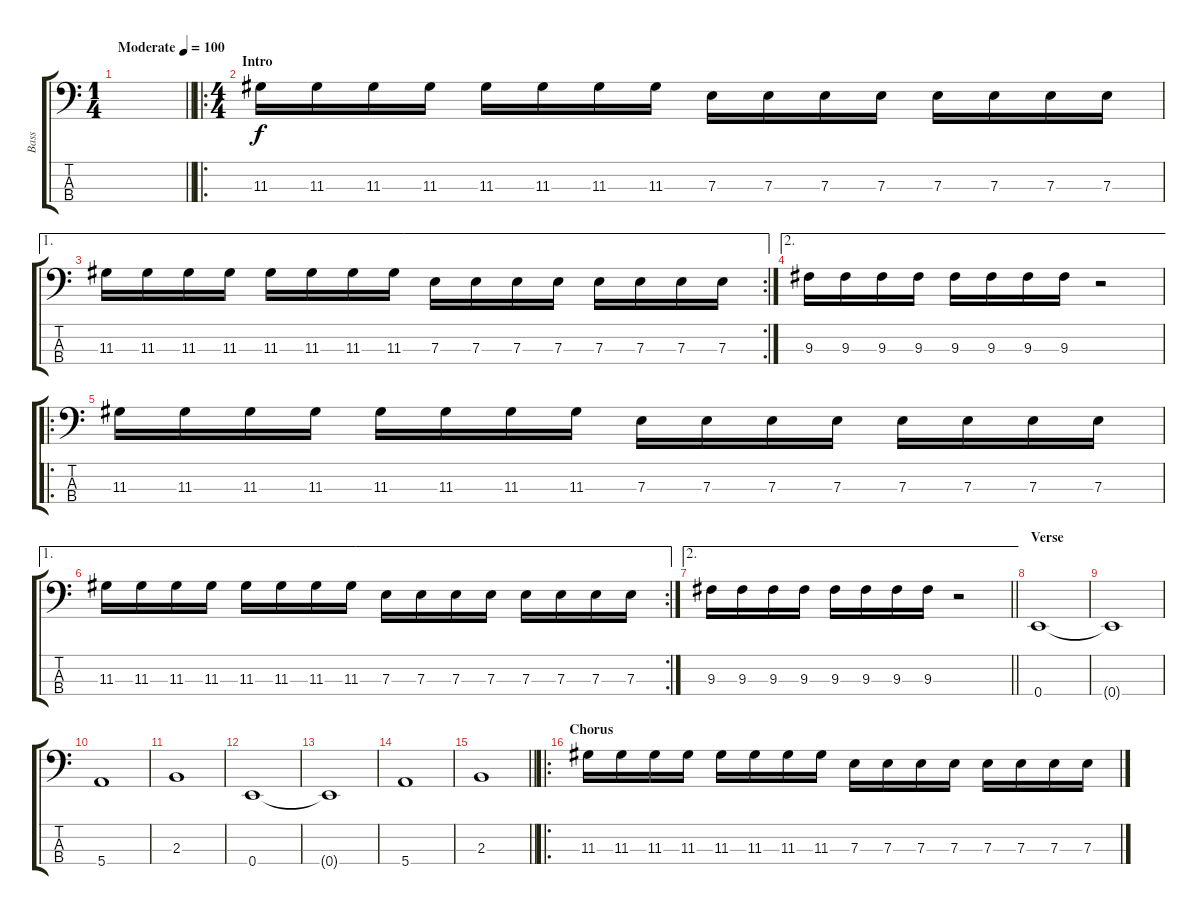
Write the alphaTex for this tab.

\track ("Bass" "Bass") {instrument electricbassfinger}
\staff {score tabs}
\tuning (G2 D2 A1 E1) {hide}
\ts (1 4)
\tempo (100 "Moderate")
\clef f4
\barLineRight lightlight
\ks c
|
\ro
\ts (4 4)
\section ("" "Intro")
11.3.16 11.3.16 11.3.16 11.3.16 11.3.16 11.3.16 11.3.16 11.3.16 7.3.16 7.3.16 7.3.16 7.3.16 7.3.16 7.3.16 7.3.16 7.3.16 |
\ae 1
\rc 2
11.3.16 11.3.16 11.3.16 11.3.16 11.3.16 11.3.16 11.3.16 11.3.16 7.3.16 7.3.16 7.3.16 7.3.16 7.3.16 7.3.16 7.3.16 7.3.16 |
\ae 2
9.3.16 9.3.16 9.3.16 9.3.16 9.3.16 9.3.16 9.3.16 9.3.16 r.2 |
\ro
11.3.16 11.3.16 11.3.16 11.3.16 11.3.16 11.3.16 11.3.16 11.3.16 7.3.16 7.3.16 7.3.16 7.3.16 7.3.16 7.3.16 7.3.16 7.3.16 |
\ae 1
\rc 2
11.3.16 11.3.16 11.3.16 11.3.16 11.3.16 11.3.16 11.3.16 11.3.16 7.3.16 7.3.16 7.3.16 7.3.16 7.3.16 7.3.16 7.3.16 7.3.16 |
\ae 2
\barLineRight lightlight
9.3.16 9.3.16 9.3.16 9.3.16 9.3.16 9.3.16 9.3.16 9.3.16 r.2 |
\section ("" "Verse")
0.4.1 |
0.4{t}.1 |
5.4.1 |
2.3.1 |
0.4.1 |
0.4{t}.1 |
5.4.1 |
\barLineRight lightlight
2.3.1 |
\ro
\section ("" "Chorus")
11.3.16 11.3.16 11.3.16 11.3.16 11.3.16 11.3.16 11.3.16 11.3.16 7.3.16 7.3.16 7.3.16 7.3.16 7.3.16 7.3.16 7.3.16 7.3.16
